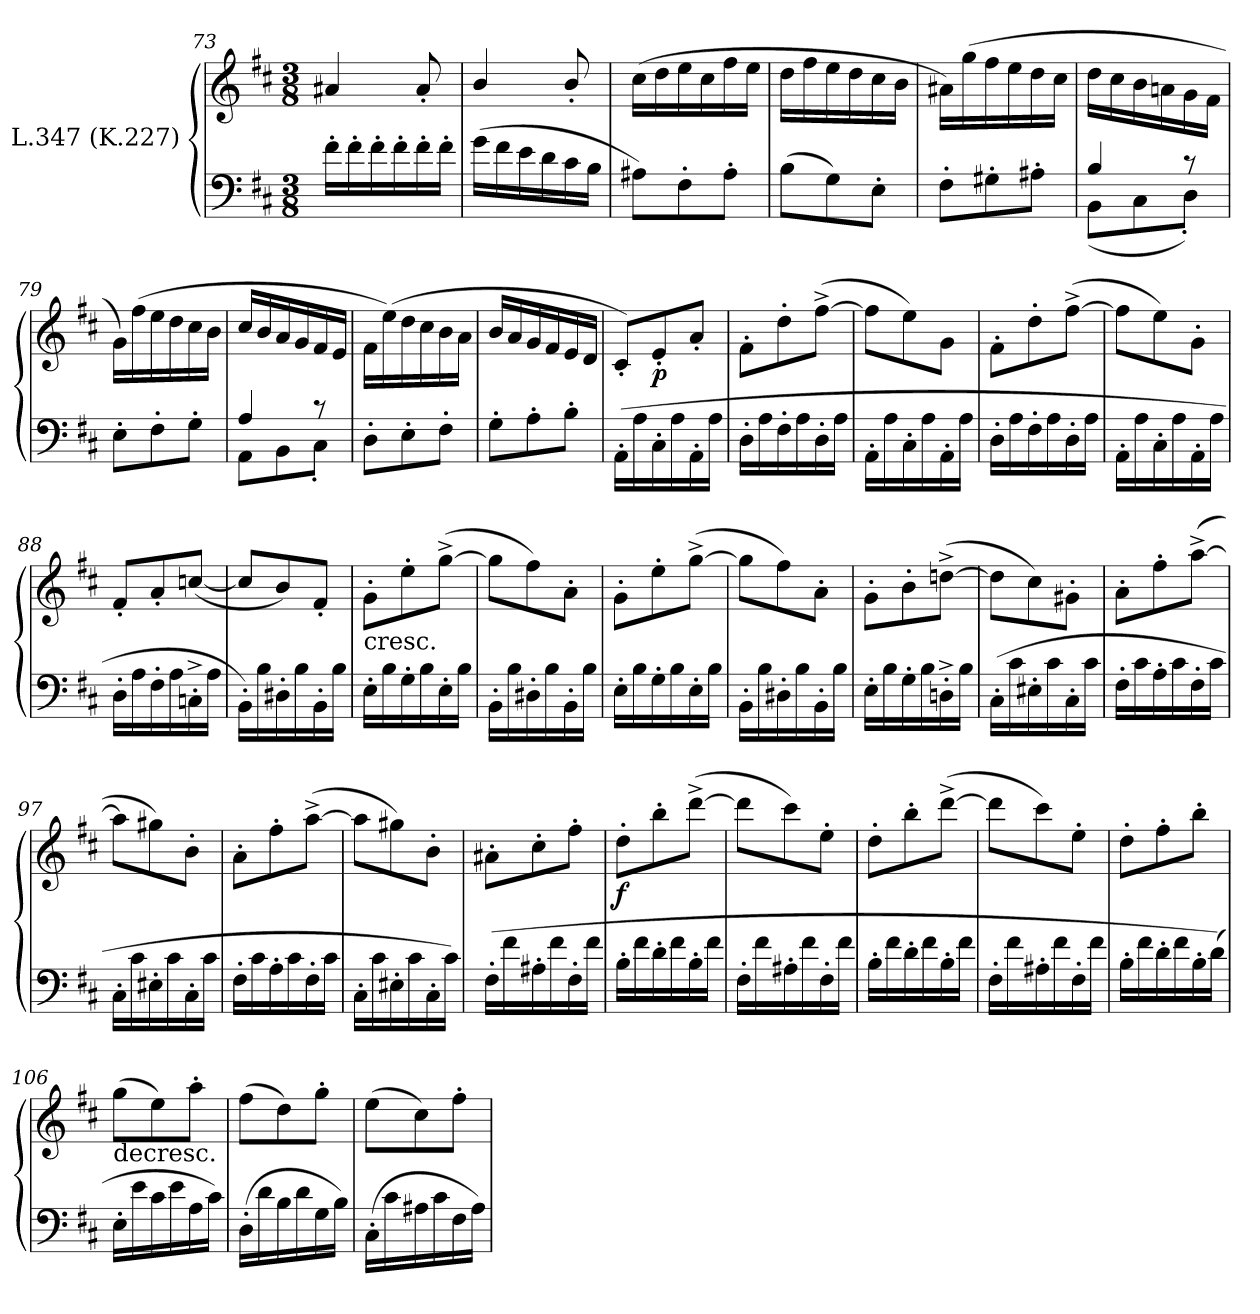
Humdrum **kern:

**kern	**kern	**dynam
*part1	*part1	*part1
*staff2	*staff1	*staff1/2
*I"L.347 (K.227)	*	*
*clefF4	*clefG2	*
*k[f#c#]	*k[f#c#]	*
*b:	*b:	*
*M3/8	*M3/8	*
=73	=73	=73
16f#'LL	4a#X	.
16f#'	.	.
16f#'	.	.
16f#'	.	.
16f#'	8a#'	.
16f#'JJ	.	.
=74	=74	=74
(16gLL	4b/	.
16f#	.	.
16e	.	.
16d	.	.
16c#	8b'/	.
16BJJ	.	.
=75	=75	=75
8A#XL)	(16cc#LL	.
.	16dd	.
8F#'	16ee	.
.	16cc#	.
8A#'J	16ff#	.
.	16eeJJ	.
=76	=76	=76
(8BL	16ddLL	.
.	16ff#	.
8G)	16ee	.
.	16dd	.
8E'J	16cc#	.
.	16bJJ	.
!!LO:LB:g=z
=77	=77	=77
8F#'L	16a#XLL)	.
.	(16gg	.
8G#X'	16ff#	.
.	16ee	.
8A#X'J	16dd	.
.	16cc#JJ	.
=78	=78	=78
*^	*	*
4B	(8BBL	16dd\LL	.
.	.	16cc#\	.
.	8C#	16b\	.
.	.	16an\	.
8rc	8D'J)	16g\	.
.	.	16f#\JJ	.
*v	*v	*	*
=79	=79	=79
8E'L	16gLL)	.
.	(16ff#	.
8F#'	16ee	.
.	16dd	.
8G'J	16cc#	.
.	16bJJ	.
=80	=80	=80
*^	*	*
4A	8AAL	16cc#LL	.
.	.	16b	.
.	8BB	16a	.
.	.	16g	.
8rc	8C#'J	16f#	.
.	.	16eJJ	.
*v	*v	*	*
=81	=81	=81
8D'L	16f#LL	.
.	(16ee)	.
8E'	16dd	.
.	16cc#	.
8F#'J	16b	.
.	16aJJ	.
=82	=82	=82
8G'L	16bLL	.
.	16a	.
8A'	16g	.
.	16f#	.
8B'J	16e	.
.	16dJJ	.
!!LO:LB:g=z
=83	=83	=83
(16AA'LL	8c#'L)	.
16A	.	.
16C#'	8e'	p
16A	.	.
16AA'	8a'J	.
16AJJ	.	.
=84	=84	=84
16D'LL	8f#'L	.
16A	.	.
16F#'	8dd'	.
16A	.	.
16D'	([8ff#^J	.
16AJJ	.	.
=85	=85	=85
16AA'LL	8ff#L]	.
16A	.	.
16C#'	8ee)	.
16A	.	.
16AA'	8gJ	.
16AJJ	.	.
=86	=86	=86
16D'LL	8f#'L	.
16A	.	.
16F#'	8dd'	.
16A	.	.
16D'	([8ff#^J	.
16AJJ	.	.
=87	=87	=87
16AA'LL	8ff#L]	.
16A	.	.
16C#'	8ee)	.
16A	.	.
16AA'	8g'J	.
16AJJ	.	.
=88	=88	=88
16D'LL	8f#'L	.
16A	.	.
16F#'	8a'	.
16A	.	.
16Cn'^	([8ccnJ	.
16AJJ	.	.
!!LO:LB:g=z
=89	=89	=89
16BB'LL)	8ccnL]	.
16B	.	.
16D#X'	8b)	.
16B	.	.
16BB'	8f#'J	.
16BJJ	.	.
=90	=90	=90
!	!LO:TX:c:t=cresc.	!
16E'LL	8g'L	.
16B	.	.
16G'	8ee'	.
16B	.	.
16E'	([8gg^J	.
16BJJ	.	.
=91	=91	=91
16BB'LL	8ggL]	.
16B	.	.
16D#X'	8ff#)	.
16B	.	.
16BB'	8a'J	.
16BJJ	.	.
=92	=92	=92
16E'LL	8g'L	.
16B	.	.
16G'	8ee'	.
16B	.	.
16E'	([8gg^J	.
16BJJ	.	.
=93	=93	=93
16BB'LL	8ggL]	.
16B	.	.
16D#X'	8ff#)	.
16B	.	.
16BB'	8a'J	.
16BJJ	.	.
=94	=94	=94
16E'LL	8g'L	.
16B	.	.
16G'	8b'	.
16B	.	.
16Dn'^	([8ddn^J	.
16BJJ	.	.
!!LO:LB:g=z
=95	=95	=95
(16C#'LL	8ddL]	.
16c#	.	.
16E#X'	8cc#)	.
16c#	.	.
16C#'	8g#X'J	.
16c#JJ	.	.
=96	=96	=96
16F#'LL	8a'L	.
16c#	.	.
16A'	8ff#'	.
16c#	.	.
16F#'	([8aa^J	.
16c#JJ	.	.
=97	=97	=97
16C#'LL	8aaL]	.
16c#	.	.
16E#X'	8gg#X)	.
16c#	.	.
16C#'	8b'J	.
16c#JJ	.	.
=98	=98	=98
16F#'LL	8a'L	.
16c#	.	.
16A'	8ff#'	.
16c#	.	.
16F#'	([8aa^J	.
16c#JJ	.	.
=99	=99	=99
16C#'LL	8aaL]	.
16c#	.	.
16E#X'	8gg#X)	.
16c#	.	.
16C#'	8b'J	.
16c#JJ)	.	.
=100	=100	=100
(16F#'LL	8a#X'L	.
16f#	.	.
16A#X'	8cc#'	.
16f#	.	.
16F#'	8ff#'J	.
16f#JJ	.	.
!!LO:LB:g=z
=101	=101	=101
16B'LL	8dd'L	f
16f#	.	.
16d'	8bb'	.
16f#	.	.
16B'	([8ddd^J	.
16f#JJ	.	.
=102	=102	=102
16F#'LL	8dddL]	.
16f#	.	.
16A#X'	8ccc#)	.
16f#	.	.
16F#'	8ee'J	.
16f#JJ	.	.
=103	=103	=103
16B'LL	8dd'L	.
16f#	.	.
16d'	8bb'	.
16f#	.	.
16B'	([8ddd^J	.
16f#JJ	.	.
=104	=104	=104
16F#'LL	8dddL]	.
16f#	.	.
16A#X'	8ccc#)	.
16f#	.	.
16F#'	8ee'J	.
16f#JJ	.	.
=105	=105	=105
16B'LL	8dd'L	.
16f#	.	.
16d'	8ff#'	.
16f#	.	.
16B'	8bb'J	.
(16dJJ)	.	.
=106	=106	=106
!	!LO:TX:c:t=decresc.	!
16E'LL	(8ggL	.
16e	.	.
16c#	8ee)	.
16e	.	.
16A	8aa'J	.
16c#JJ)	.	.
!!LO:LB:g=z
=107	=107	=107
(16D'LL	(8ff#L	.
16d	.	.
16B	8dd)	.
16d	.	.
16G	8gg'J	.
16BJJ)	.	.
=108	=108	=108
(16C#'LL	(8eeL	.
16c#	.	.
16A#X	8cc#)	.
16c#	.	.
16F#	8ff#'J	.
16A#JJ)	.	.
=	=	=
*-	*-	*-
